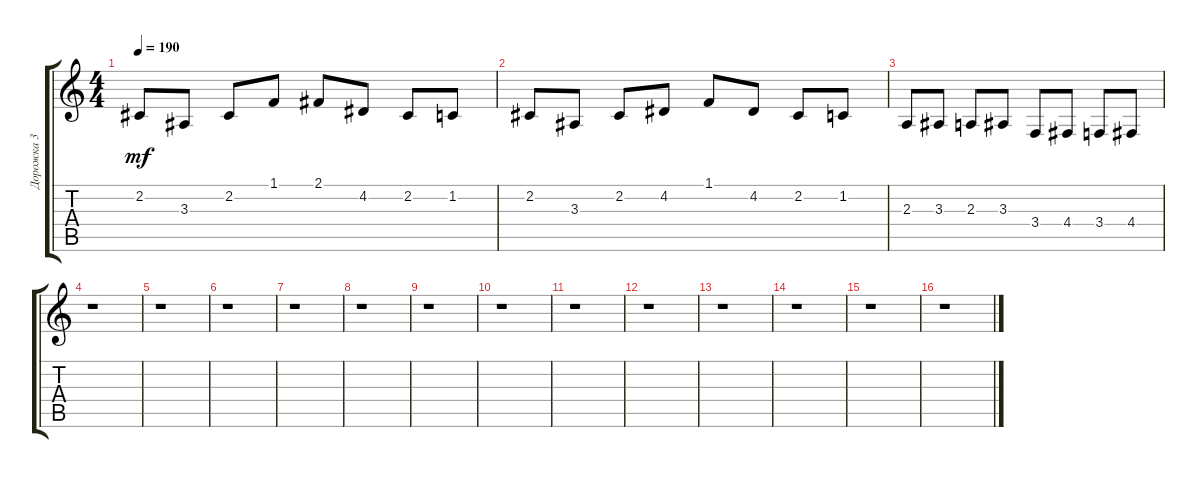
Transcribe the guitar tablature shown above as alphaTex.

\track ("Дорожка 3" "Дорожка 3") {instrument clavinet}
\staff {score tabs}
\tuning (E4 B3 G3 D3 A2 E2) {hide}
\ts (4 4)
\tempo 190
\clef g2
\ks c
2.2.8{dy mf} 3.3.8 2.2.8 1.1.8 2.1.8 4.2.8 2.2.8 1.2.8 |
2.2.8 3.3.8 2.2.8 4.2.8 1.1.8 4.2.8 2.2.8 1.2.8 |
2.3.8 3.3.8 2.3.8 3.3.8 3.4.8 4.4.8 3.4.8 4.4.8 |
r.1 |
r.1 |
r.1 |
r.1 |
r.1 |
r.1 |
r.1 |
r.1 |
r.1 |
r.1 |
r.1 |
r.1 |
r.1
